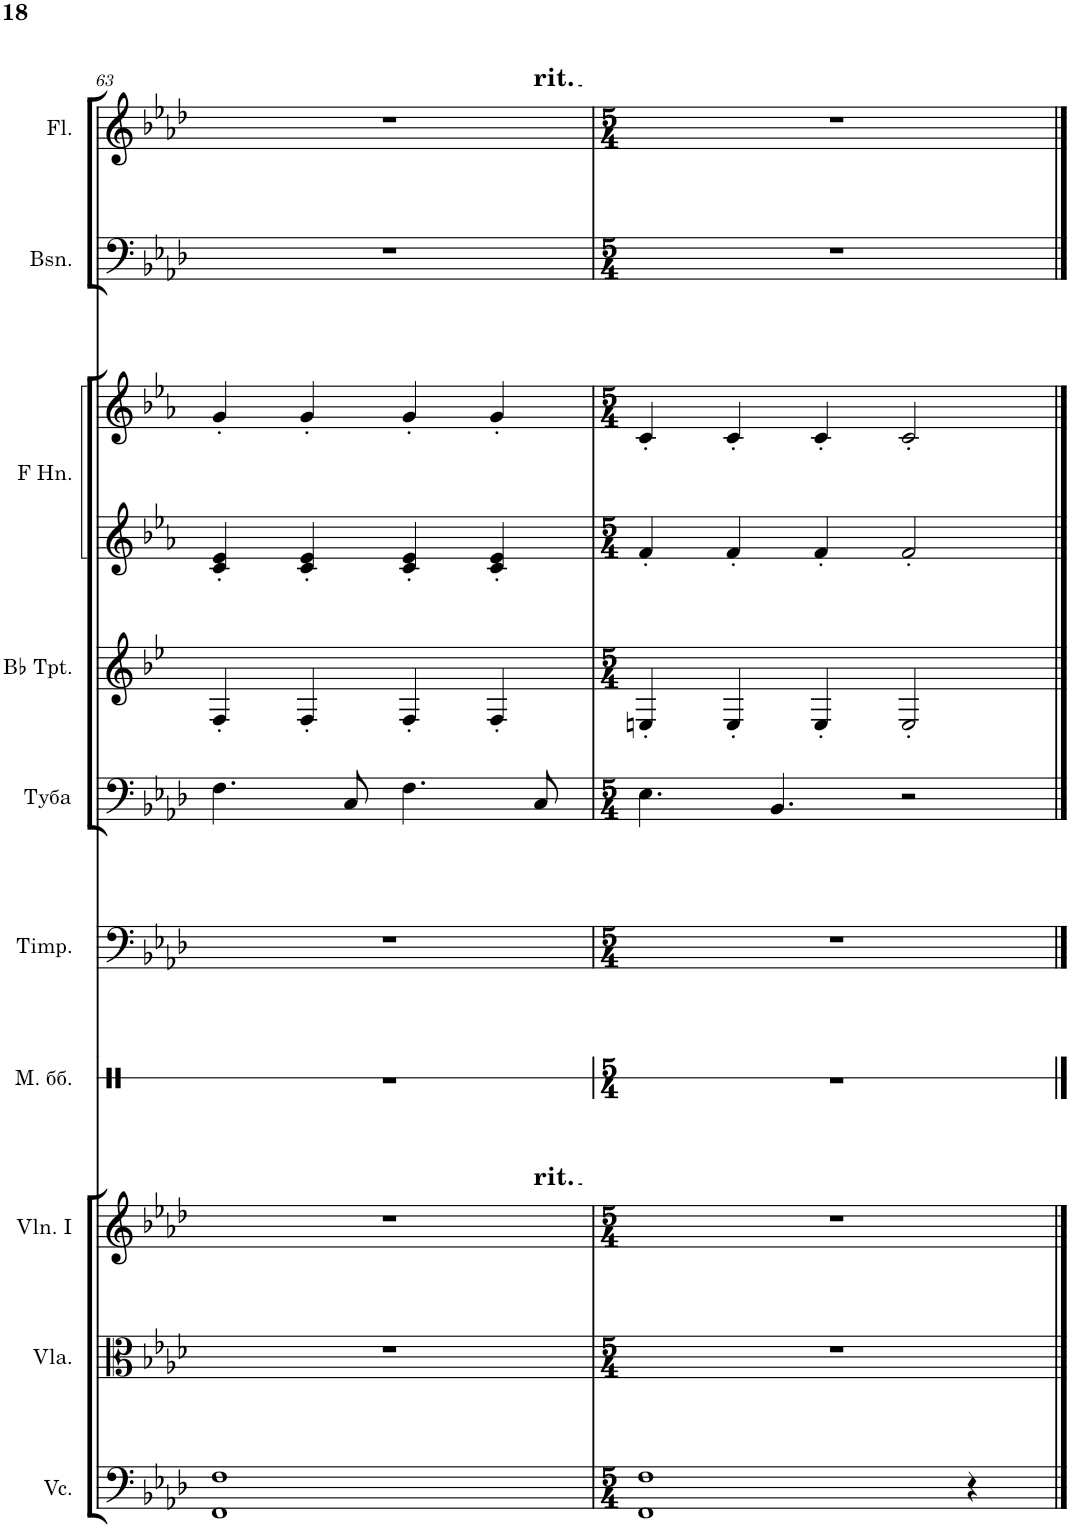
**kern	**kern	**kern	**kern	**kern	**kern	**kern	**kern	**kern	**kern	**kern
*part10	*part9	*part8	*part7	*part6	*part5	*part4	*part3	*part3	*part2	*part1
*staff11	*staff10	*staff9	*staff8	*staff7	*staff6	*staff5	*staff4	*staff3	*staff2	*staff1
*I"Violoncellos	*I"Violas	*I"Violins I	*I"Малый барабан	*I"Timpani	*I"Туба	*I"Trumpets in Bb	*I"Horns in F	*	*I"Bassoons	*I"Flutes
*I'Vc.	*I'Vla.	*I'Vln. I	*	*I'Timp.	*	*	*	*	*I'Bsn.	*I'Fl.
!!LO:PB:g=z
*clefF4	*clefC3	*clefG2	*clefX	*clefF4	*clefF4	*clefG2	*clefG2	*clefG2	*clefF4	*clefG2
*	*	*	*	*	*	*Trd1c2	*Trd4c7	*Trd4c7	*	*
*k[b-e-a-d-]	*k[b-e-a-d-]	*k[b-e-a-d-]	*k[]	*k[b-e-a-d-]	*k[b-e-a-d-]	*k[b-e-]	*k[b-e-a-]	*k[b-e-a-]	*k[b-e-a-d-]	*k[b-e-a-d-]
*M4/4	*M4/4	*M4/4	*M4/4	*M4/4	*M4/4	*M4/4	*M4/4	*M4/4	*M4/4	*M4/4
=63	=63	=63	=63	=63	=63	=63	=63	=63	=63	=63
*	*	*^	*	*	*	*	*	*	*	*
1FF 1F	1r	1r	2..ryy	1r	1r	4.F\	4F'/	4c/' 4e-/'	4g'/	1r	1r
.	.	.	.	.	.	.	4F'/	4c/' 4e-/'	4g'/	.	.
.	.	.	.	.	.	8C/	.	.	.	.	.
.	.	.	.	.	.	4.F\	4F'/	4c/' 4e-/'	4g'/	.	.
.	.	.	.	.	.	.	4F'/	4c/' 4e-/'	4g'/	.	.
!	!	!	!LO:TX:a:t=rit.	!	!	!	!	!	!	!	!
.	.	.	8ryy	.	.	8C/	.	.	.	.	.
*	*	*v	*v	*	*	*	*	*	*	*	*
=64	=64	=64	=64	=64	=64	=64	=64	=64	=64	=64
*M5/4	*M5/4	*M5/4	*M5/4	*M5/4	*M5/4	*M5/4	*M5/4	*M5/4	*M5/4	*M5/4
1FF 1F	4%5r	4%5r	4%5r	4%5r	4.E-\	4En'/	4f'/	4c'/	4%5r	4%5r
.	.	.	.	.	.	4E'/	4f'/	4c'/	.	.
.	.	.	.	.	4.BB-/	.	.	.	.	.
.	.	.	.	.	.	4E'/	4f'/	4c'/	.	.
.	.	.	.	.	2r	2E'/	2f'/	2c'/	.	.
4r	.	.	.	.	.	.	.	.	.	.
==	==	==	==	==	==	==	==	==	==	==
*-	*-	*-	*-	*-	*-	*-	*-	*-	*-	*-
